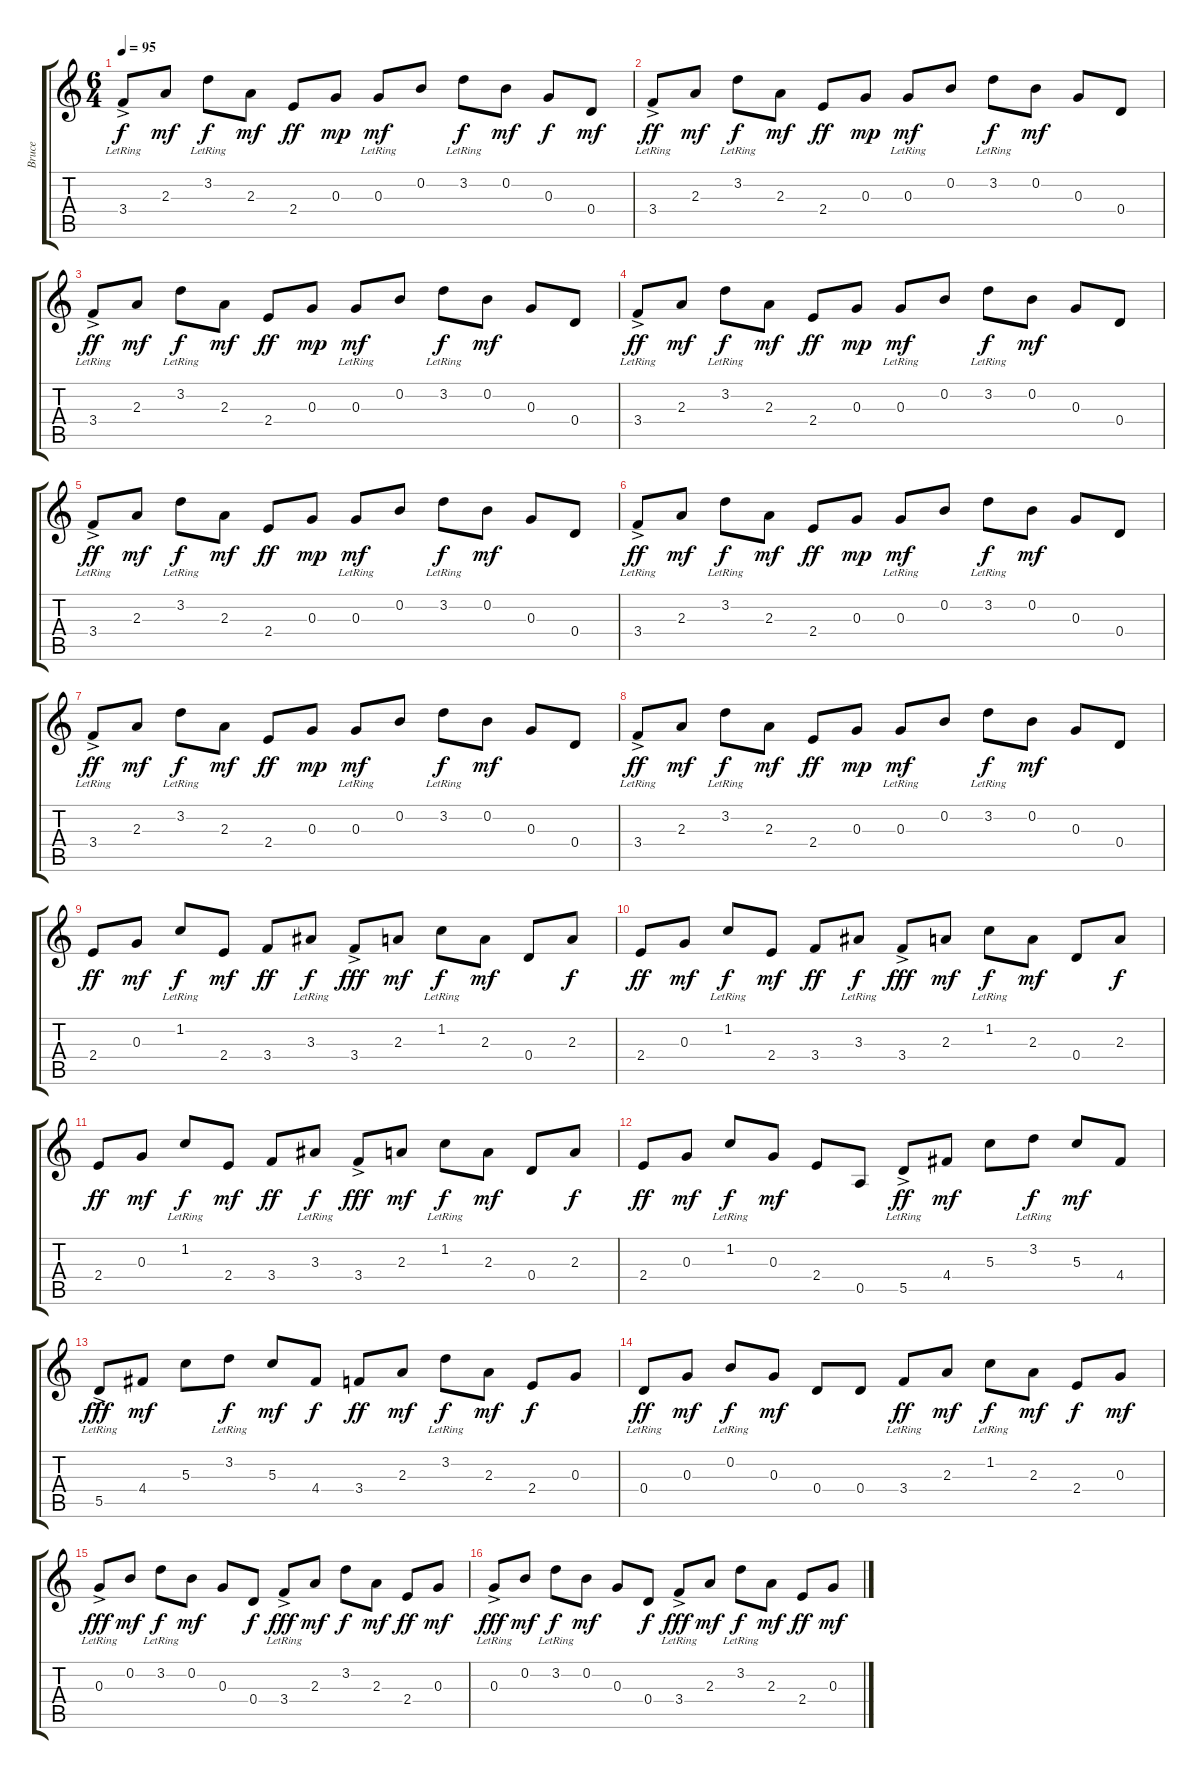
\track ("Bruce" "Bruce") {instrument acousticguitarsteel}
\staff {score tabs}
\tuning (E4 B3 G3 D3 A2 E2) {hide}
\ts (6 4)
\tempo 95
\clef g2
\ks c
3.4{ac lr}.8{dy f instrument acousticguitarsteel} 2.3.8{dy mf} 3.2{lr}.8{dy f} 2.3.8{dy mf} 2.4.8{dy ff} 0.3.8{dy mp} 0.3{lr}.8{dy mf} 0.2.8 3.2{lr}.8{dy f} 0.2.8{dy mf} 0.3.8{dy f} 0.4.8{dy mf} |
3.4{ac lr}.8{dy ff} 2.3.8{dy mf} 3.2{lr}.8{dy f} 2.3.8{dy mf} 2.4.8{dy ff} 0.3.8{dy mp} 0.3{lr}.8{dy mf} 0.2.8 3.2{lr}.8{dy f} 0.2.8{dy mf} 0.3.8 0.4.8 |
3.4{ac lr}.8{dy ff} 2.3.8{dy mf} 3.2{lr}.8{dy f} 2.3.8{dy mf} 2.4.8{dy ff} 0.3.8{dy mp} 0.3{lr}.8{dy mf} 0.2.8 3.2{lr}.8{dy f} 0.2.8{dy mf} 0.3.8 0.4.8 |
3.4{ac lr}.8{dy ff} 2.3.8{dy mf} 3.2{lr}.8{dy f} 2.3.8{dy mf} 2.4.8{dy ff} 0.3.8{dy mp} 0.3{lr}.8{dy mf} 0.2.8 3.2{lr}.8{dy f} 0.2.8{dy mf} 0.3.8 0.4.8 |
3.4{ac lr}.8{dy ff volume 12} 2.3.8{dy mf} 3.2{lr}.8{dy f} 2.3.8{dy mf} 2.4.8{dy ff} 0.3.8{dy mp} 0.3{lr}.8{dy mf} 0.2.8 3.2{lr}.8{dy f} 0.2.8{dy mf} 0.3.8 0.4.8 |
3.4{ac lr}.8{dy ff} 2.3.8{dy mf} 3.2{lr}.8{dy f} 2.3.8{dy mf} 2.4.8{dy ff} 0.3.8{dy mp} 0.3{lr}.8{dy mf} 0.2.8 3.2{lr}.8{dy f} 0.2.8{dy mf} 0.3.8 0.4.8 |
3.4{ac lr}.8{dy ff} 2.3.8{dy mf} 3.2{lr}.8{dy f} 2.3.8{dy mf} 2.4.8{dy ff} 0.3.8{dy mp} 0.3{lr}.8{dy mf} 0.2.8 3.2{lr}.8{dy f} 0.2.8{dy mf} 0.3.8 0.4.8 |
3.4{ac lr}.8{dy ff} 2.3.8{dy mf} 3.2{lr}.8{dy f} 2.3.8{dy mf} 2.4.8{dy ff} 0.3.8{dy mp} 0.3{lr}.8{dy mf} 0.2.8 3.2{lr}.8{dy f} 0.2.8{dy mf} 0.3.8 0.4.8 |
2.4.8{dy ff} 0.3.8{dy mf} 1.2{lr}.8{dy f} 2.4.8{dy mf} 3.4.8{dy ff} 3.3{lr}.8{dy f} 3.4{ac}.8{dy fff} 2.3.8{dy mf} 1.2{lr}.8{dy f} 2.3.8{dy mf} 0.4.8 2.3.8{dy f} |
2.4.8{dy ff} 0.3.8{dy mf} 1.2{lr}.8{dy f} 2.4.8{dy mf} 3.4.8{dy ff} 3.3{lr}.8{dy f} 3.4{ac}.8{dy fff} 2.3.8{dy mf} 1.2{lr}.8{dy f} 2.3.8{dy mf} 0.4.8 2.3.8{dy f} |
2.4.8{dy ff} 0.3.8{dy mf} 1.2{lr}.8{dy f} 2.4.8{dy mf} 3.4.8{dy ff} 3.3{lr}.8{dy f} 3.4{ac}.8{dy fff} 2.3.8{dy mf} 1.2{lr}.8{dy f} 2.3.8{dy mf} 0.4.8 2.3.8{dy f} |
2.4.8{dy ff} 0.3.8{dy mf} 1.2{lr}.8{dy f} 0.3.8{dy mf} 2.4.8 0.5.8 5.5{ac lr}.8{dy ff} 4.4.8{dy mf} 5.3.8 3.2{lr}.8{dy f} 5.3.8{dy mf} 4.4.8 |
5.5{ac lr}.8{dy fff} 4.4.8{dy mf} 5.3.8 3.2{lr}.8{dy f} 5.3.8{dy mf} 4.4.8{dy f} 3.4.8{dy ff} 2.3.8{dy mf} 3.2{lr}.8{dy f} 2.3.8{dy mf} 2.4.8{dy f} 0.3.8 |
0.4{lr}.8{dy ff} 0.3.8{dy mf} 0.2{lr}.8{dy f} 0.3.8{dy mf} 0.4.8 0.4.8 3.4{lr}.8{dy ff} 2.3.8{dy mf} 1.2{lr}.8{dy f} 2.3.8{dy mf} 2.4.8{dy f} 0.3.8{dy mf} |
0.3{ac lr}.8{dy fff} 0.2.8{dy mf} 3.2{lr}.8{dy f} 0.2.8{dy mf} 0.3.8 0.4.8{dy f} 3.4{ac lr}.8{dy fff} 2.3.8{dy mf} 3.2.8{dy f} 2.3.8{dy mf} 2.4.8{dy ff} 0.3.8{dy mf} |
0.3{ac lr}.8{dy fff} 0.2.8{dy mf} 3.2{lr}.8{dy f} 0.2.8{dy mf} 0.3.8 0.4.8{dy f} 3.4{ac lr}.8{dy fff} 2.3.8{dy mf} 3.2{lr}.8{dy f} 2.3.8{dy mf} 2.4.8{dy ff} 0.3.8{dy mf}
